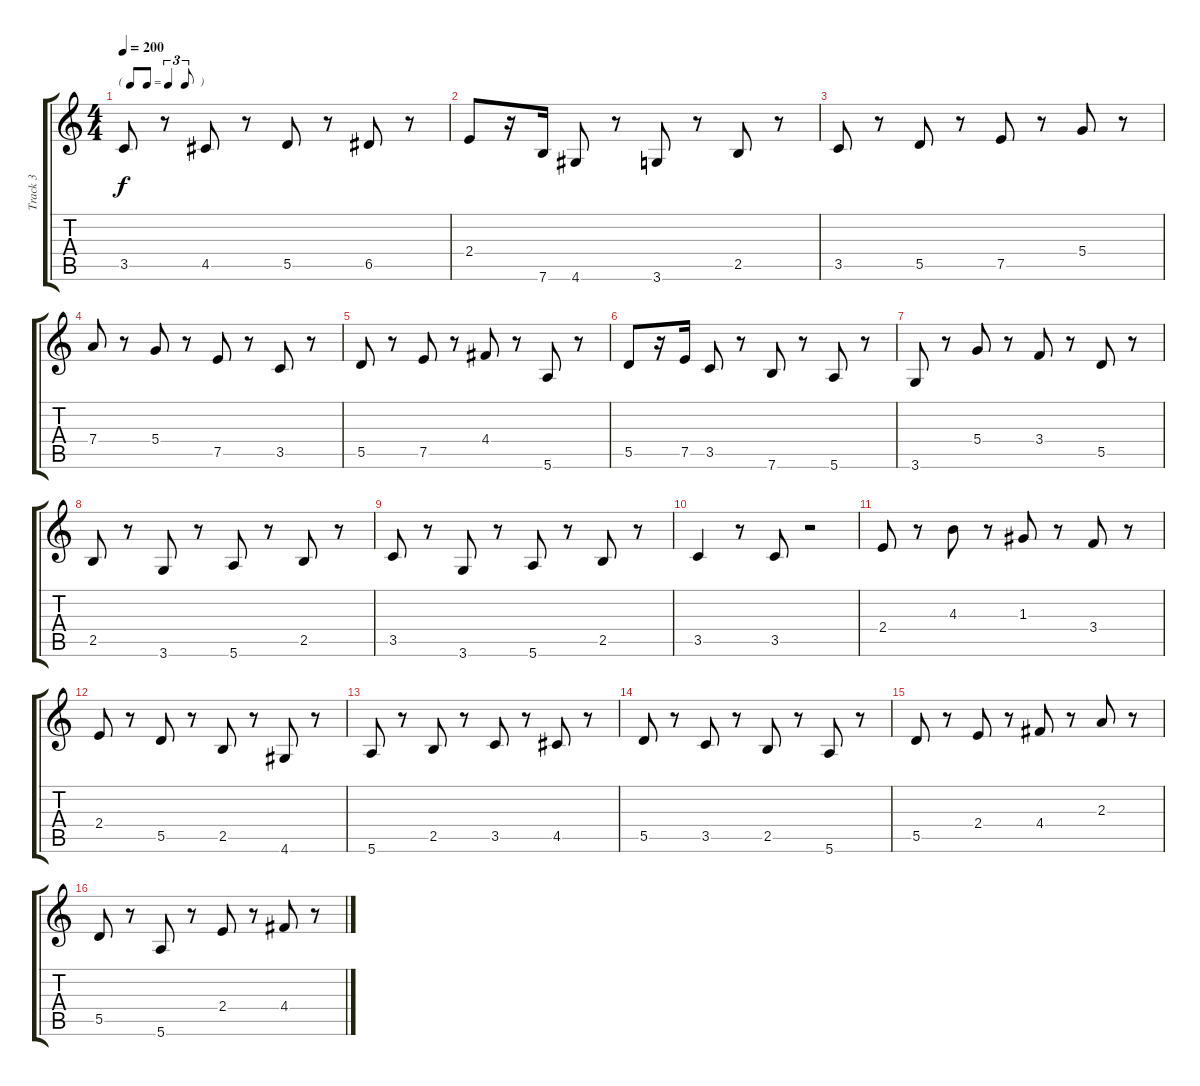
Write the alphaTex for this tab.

\track ("Track 3" "Track 3") {instrument acousticbass}
\staff {score tabs}
\tuning (E4 B3 G3 D3 A2 E2) {hide}
\ts (4 4)
\tf triplet8th
\tempo 200
\clef g2
\ks c
3.5.8{dy f} r.8 4.5.8 r.8 5.5.8 r.8 6.5.8 r.8 |
2.4.8 r.16 7.6.16 4.6.8 r.8 3.6.8 r.8 2.5.8 r.8 |
3.5.8 r.8 5.5.8 r.8 7.5.8 r.8 5.4.8 r.8 |
7.4.8 r.8 5.4.8 r.8 7.5.8 r.8 3.5.8 r.8 |
5.5.8 r.8 7.5.8 r.8 4.4.8 r.8 5.6.8 r.8 |
5.5.8 r.16 7.5.16 3.5.8 r.8 7.6.8 r.8 5.6.8 r.8 |
3.6.8 r.8 5.4.8 r.8 3.4.8 r.8 5.5.8 r.8 |
2.5.8 r.8 3.6.8 r.8 5.6.8 r.8 2.5.8 r.8 |
3.5.8 r.8 3.6.8 r.8 5.6.8 r.8 2.5.8 r.8 |
3.5.4 r.8 3.5.8 r.2 |
2.4.8 r.8 4.3.8 r.8 1.3.8 r.8 3.4.8 r.8 |
2.4.8 r.8 5.5.8 r.8 2.5.8 r.8 4.6.8 r.8 |
5.6.8 r.8 2.5.8 r.8 3.5.8 r.8 4.5.8 r.8 |
5.5.8 r.8 3.5.8 r.8 2.5.8 r.8 5.6.8 r.8 |
5.5.8 r.8 2.4.8 r.8 4.4.8 r.8 2.3.8 r.8 |
5.5.8 r.8 5.6.8 r.8 2.4.8 r.8 4.4.8 r.8
